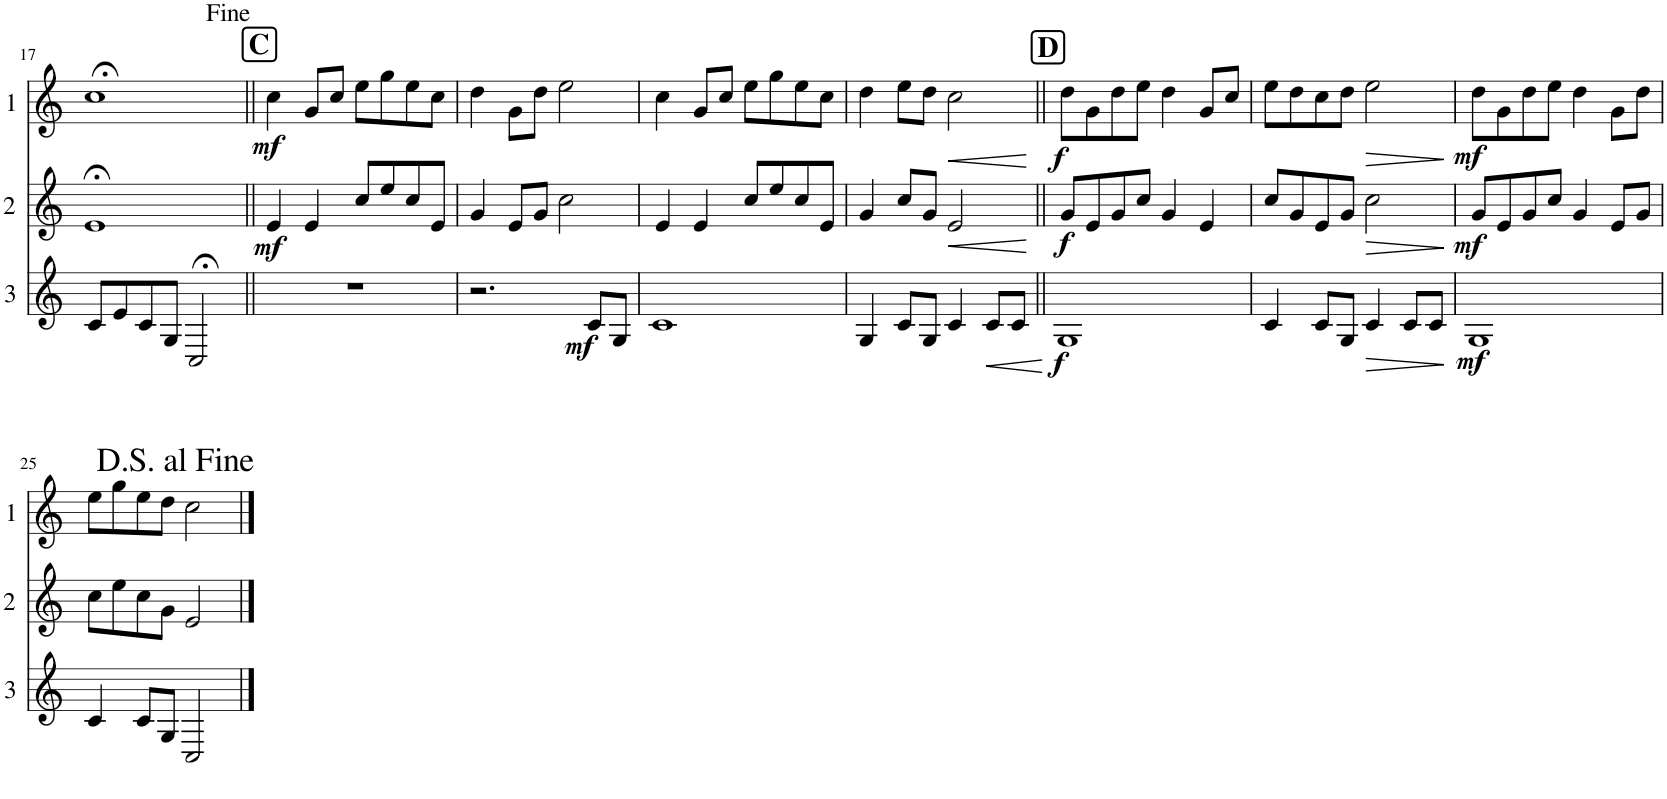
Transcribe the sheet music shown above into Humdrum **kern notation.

**kern	**dynam	**kern	**dynam	**kern	**dynam
*part3	*part3	*part2	*part2	*part1	*part1
*staff3	*staff3	*staff2	*staff2	*staff1	*staff1
*I"Cor 3	*	*I"Cor 2	*	*I"Cor 1	*
!!LO:PB:g=z
*clefG2	*	*clefG2	*	*clefG2	*
*Trd4c7	*	*Trd4c7	*	*Trd4c7	*
*k[]	*	*k[]	*	*k[]	*
*M4/4	*	*M4/4	*	*M4/4	*
=17	=17	=17	=17	=17	=17
8c/L	.	1e;<	.	1cc;<	.
8e/	.	.	.	.	.
8c/	.	.	.	.	.
8G/J	.	.	.	.	.
2C;</	.	.	.	.	.
!!LO:REH:place=s1:a:B:cj:fs=14:t=C
=18||	=18||	=18||	=18||	=18||	=18||
!	!	!	!LO:DY:b	!	!LO:DY:b
1r	.	4e/	mf	4cc\	mf
.	.	4e/	.	8g/L	.
.	.	.	.	8cc/J	.
.	.	8cc/L	.	8ee\L	.
.	.	8ee/	.	8gg\	.
.	.	8cc/	.	8ee\	.
.	.	8e/J	.	8cc\J	.
=19	=19	=19	=19	=19	=19
2.r	.	4g/	.	4dd\	.
.	.	8e/L	.	8g\L	.
.	.	8g/J	.	8dd\J	.
.	.	2cc\	.	2ee\	.
!	!LO:DY:b	!	!	!	!
8c/L	mf	.	.	.	.
8G/J	.	.	.	.	.
=20	=20	=20	=20	=20	=20
1c	.	4e/	.	4cc\	.
.	.	4e/	.	8g/L	.
.	.	.	.	8cc/J	.
.	.	8cc/L	.	8ee\L	.
.	.	8ee/	.	8gg\	.
.	.	8cc/	.	8ee\	.
.	.	8e/J	.	8cc\J	.
=21	=21	=21	=21	=21	=21
4G/	.	4g/	.	4dd\	.
8c/L	.	8cc/L	.	8ee\L	.
8G/J	.	8g/J	.	8dd\J	.
!	!	!	!LO:HP:b	!	!LO:HP:b
4c/	.	2e/	<	2cc\	<
!	!LO:HP:b	!	!	!	!
8c/L	<	.	.	.	.
8c/J	.	.	.	.	.
.	[	.	[	.	[
!!LO:REH:place=s1:a:B:cj:fs=14:t=D
=22||	=22||	=22||	=22||	=22||	=22||
!	!LO:DY:b	!	!LO:DY:b	!	!LO:DY:b
1G	f	8g/L	f	8dd\L	f
.	.	8e/	.	8g\	.
.	.	8g/	.	8dd\	.
.	.	8cc/J	.	8ee\J	.
.	.	4g/	.	4dd\	.
.	.	4e/	.	8g/L	.
.	.	.	.	8cc/J	.
=23	=23	=23	=23	=23	=23
4c/	.	8cc/L	.	8ee\L	.
.	.	8g/	.	8dd\	.
8c/L	.	8e/	.	8cc\	.
8G/J	.	8g/J	.	8dd\J	.
!	!LO:HP:b	!	!LO:HP:b	!	!LO:HP:b
4c/	>	2cc\	>	2ee\	>
8c/L	.	.	.	.	.
8c/J	.	.	.	.	.
.	]	.	]	.	]
=24	=24	=24	=24	=24	=24
!	!LO:DY:b	!	!LO:DY:b	!	!LO:DY:b
1G	mf	8g/L	mf	8dd\L	mf
.	.	8e/	.	8g\	.
.	.	8g/	.	8dd\	.
.	.	8cc/J	.	8ee\J	.
.	.	4g/	.	4dd\	.
.	.	8e/L	.	8g\L	.
.	.	8g/J	.	8dd\J	.
!!LO:LB:g=z
=25	=25	=25	=25	=25	=25
4c/	.	8cc\L	.	8ee\L	.
.	.	8ee\	.	8gg\	.
8c/L	.	8cc\	.	8ee\	.
8G/J	.	8g\J	.	8dd\J	.
2C/	.	2e/	.	2cc\	.
==	==	==	==	==	==
*-	*-	*-	*-	*-	*-
